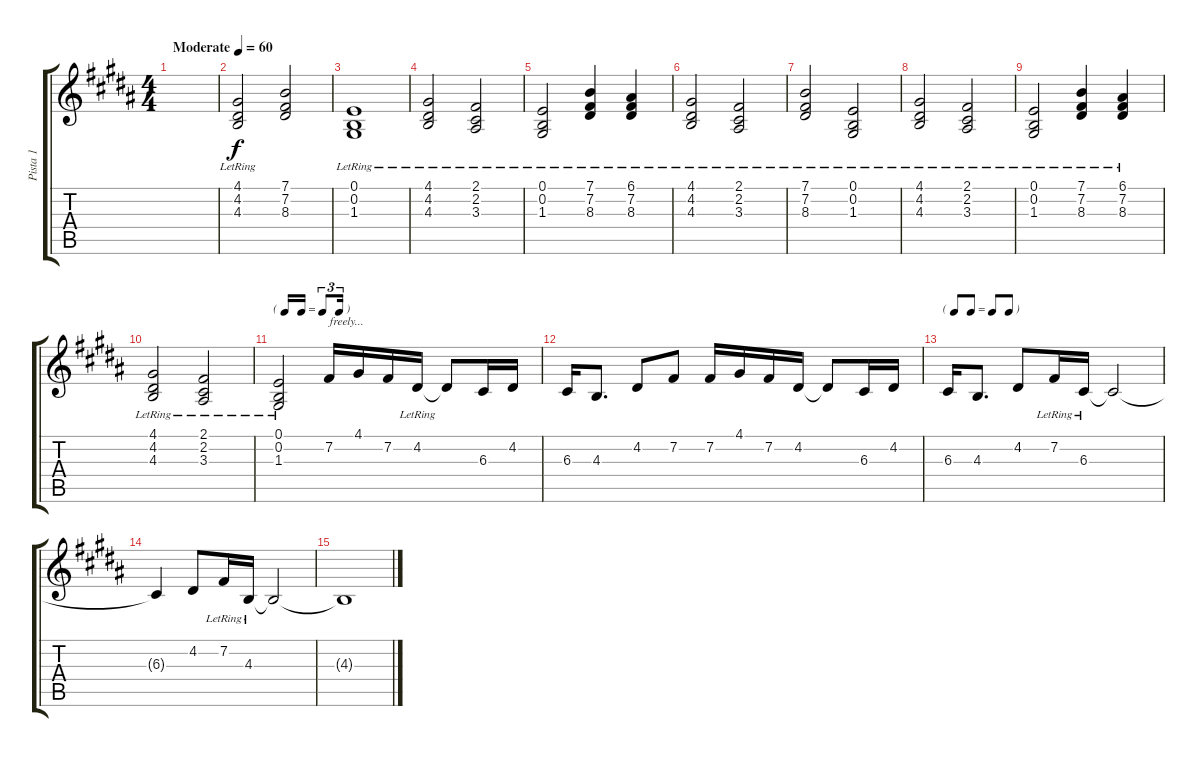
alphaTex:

\track ("Pista 1" "Pista 1") {instrument acousticgrandpiano}
\staff {score tabs}
\tuning (E4 B3 G3 D3 A2 E2) {hide}
\ts (4 4)
\tempo (60 "Moderate")
\clef g2
\ks b
|
(4.1 4.2{lr} 4.3{lr}).2 (7.1 7.2 8.3).2 |
(0.1 0.2 1.3{lr}).1 |
(4.1 4.2{lr} 4.3{lr}).2 (2.1 2.2 3.3{lr}).2 |
(0.1 0.2 1.3{lr}).2 (7.1{lr} 7.2{lr} 8.3{lr}).4 (6.1{lr} 7.2{lr} 8.3{lr}).4 |
(4.1 4.2{lr} 4.3{lr}).2 (2.1 2.2 3.3{lr}).2 |
(7.1 7.2{lr} 8.3{lr}).2 (0.1 0.2 1.3{lr}).2 |
(4.1 4.2{lr} 4.3{lr}).2 (2.1 2.2 3.3{lr}).2 |
(0.1 0.2 1.3{lr}).2 (7.1{lr} 7.2{lr} 8.3{lr}).4 (6.1{lr} 7.2{lr} 8.3{lr}).4 |
(4.1 4.2{lr} 4.3{lr}).2 (2.1 2.2 3.3{lr}).2 |
\tf triplet16th
(0.1 0.2 1.3{lr}).2 7.2.16{txt "freely..."} 4.1.16 7.2.16 4.2{lr}.16 4.2{t}.8 6.3.16 4.2.16 |
6.3.16 4.3.8{d} 4.2.8 7.2.8 7.2.16 4.1.16 7.2.16 4.2.16 4.2{t}.8 6.3.16 4.2.16 |
\tf none
6.3.16 4.3.8{d} 4.2.8 7.2{lr}.16 6.3{lr}.16 6.3{t}.2 |
6.3{t}.4 4.2.8 7.2{lr}.16 4.3{lr}.16 4.3{t}.2 |
4.3{t}.1
